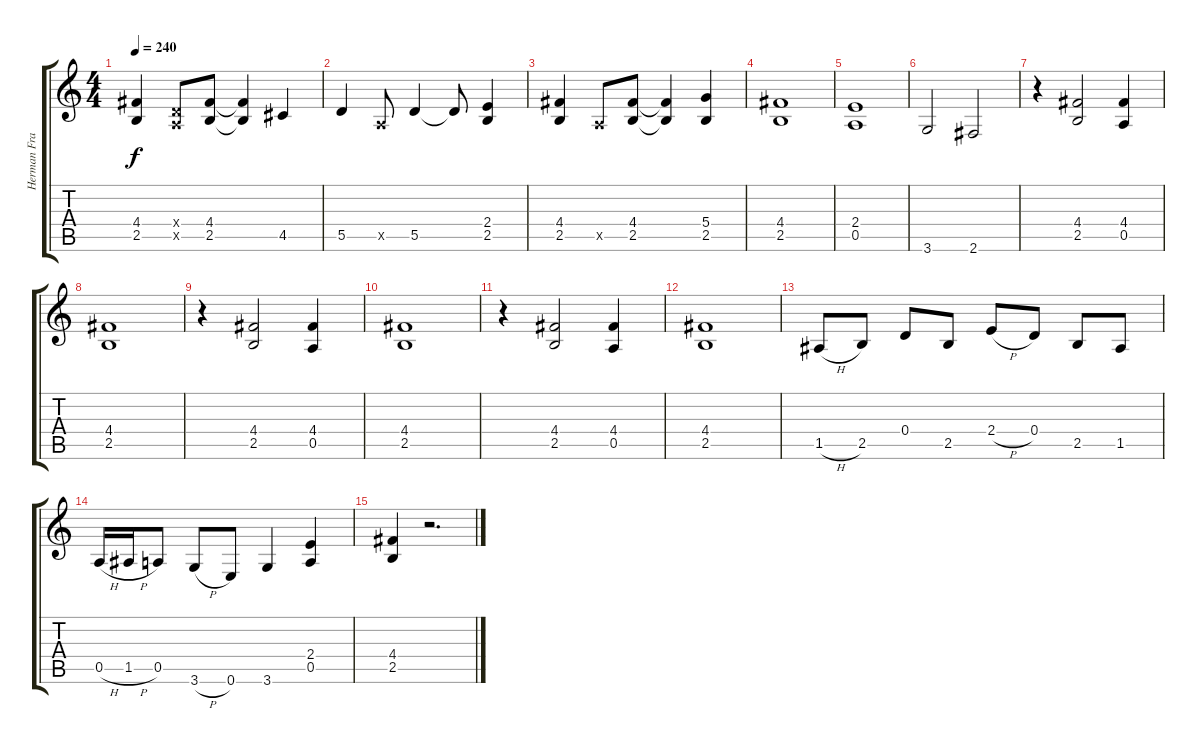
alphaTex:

\track ("Herman Frank" "Herman Fra") {instrument distortionguitar}
\staff {score tabs}
\tuning (E4 B3 G3 D3 A2 E2) {hide}
\ts (4 4)
\tempo 240
\clef g2
\ks c
(4.4 2.5).4{dy f} (0.4{x} 0.5{x}).8 (4.4 2.5).8 (4.4{t} 2.5{t}).4 4.5.4 |
5.5.4 0.5{x}.8 5.5.4 5.5{t}.8 (2.4 2.5).4 |
(4.4 2.5).4 0.5{x}.8 (4.4 2.5).8 (4.4{t} 2.5{t}).4 (5.4 2.5).4 |
(4.4 2.5).1 |
(2.4 0.5).1 |
3.6.2 2.6.2 |
r.4 (4.4 2.5).2 (4.4 0.5).4 |
(4.4 2.5).1 |
r.4 (4.4 2.5).2 (4.4 0.5).4 |
(4.4 2.5).1 |
r.4 (4.4 2.5).2 (4.4 0.5).4 |
(4.4 2.5).1 |
1.5{h}.8 2.5.8 0.4.8 2.5.8 2.4{h}.8 0.4.8 2.5.8 1.5.8 |
0.5{h}.16 1.5{h}.16 0.5.8 3.6{h}.8 0.6.8 3.6.4 (2.4 0.5).4 |
(4.4 2.5).4 r.2{d}
